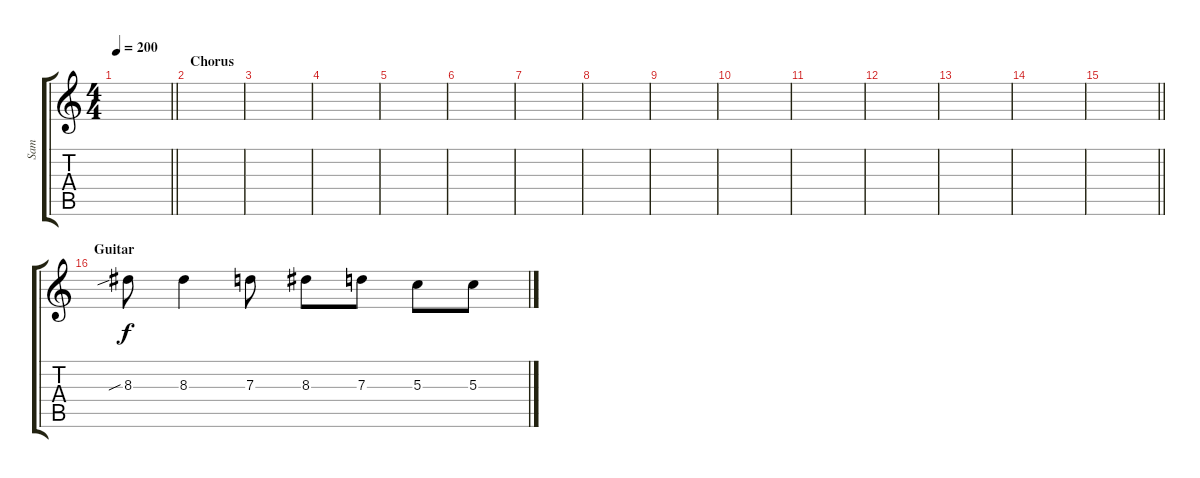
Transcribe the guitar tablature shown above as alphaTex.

\track ("Sam" "Sam") {instrument overdrivenguitar}
\staff {score tabs}
\tuning (E4 B3 G3 D3 A2 E2) {hide}
\ts (4 4)
\tempo 200
\clef g2
\barLineRight lightlight
\ks c
|
\section ("" "Chorus")
|
|
|
|
|
|
|
|
|
|
|
|
|
\barLineRight lightlight
|
\section ("" "Guitar")
8.3{sib}.8 8.3.4 7.3.8 8.3.8 7.3.8 5.3.8 5.3.8
